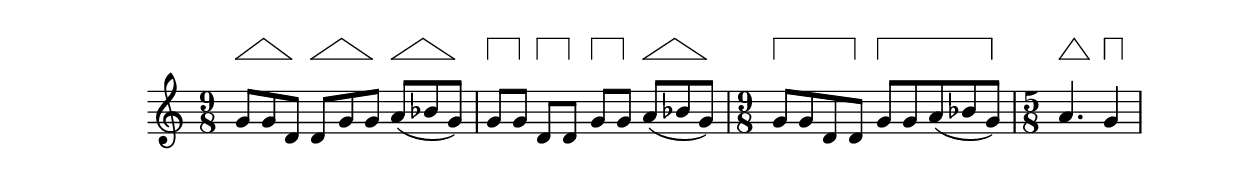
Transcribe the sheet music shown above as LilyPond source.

\version "2.13.36"

\header {
  lsrtags = "rhythms"
  texidoc = "
Beat grouping within a measure is controlled by the context property
@code{beatStructure}.  Values of @code{beatStructure} are
established for many time signatures in
@file{scm/time-signature-settings.scm}.  Values of @code{beatStructure}
can be changed or set with @code{\set}.
Alternatively, the
Scheme function @code{set-time-signature} can be used to both
set the time signature and establish the beat structure.
@code{set-time-signature}, takes three arguments: the
number of beats, the beat length, and the internal grouping of beats in
the measure.  @code{\time} and @code{set-time-signature} both apply
to the @code{Timing} context, so they will not reset values of
@code{beatStructure} or @code{baseMoment} that are set in
other lower-level contexts, such as @code{Voice}.

If the @code{Measure_grouping_engraver} is included
in one of the display contexts, measure grouping signs will be
created.  Such signs ease reading rhythmically complex modern music.
In the example, the 9/8 measure is grouped in two different
patterns using the two different methods, while the 5/8 measure
is grouped according to the default setting in
@file{scm/time-signature-settings.scm}:
"
  doctitle = "Conducting signs, measure grouping signs"
}


\score {
  \new Voice \relative c'' {
    \time 9/8
    g8 g d d g g a( bes g) |
    \set Timing.beatStructure = #'(2 2 2 3)
    g8 g d d g g a( bes g) |
    #(set-time-signature 9 8 '(4 5))
    g8 g d d g g a( bes g) |
    \time 5/8
    a4. g4 |
  }
  \layout {
    \context {
      \Staff
      \consists "Measure_grouping_engraver"
    }
  }
}
